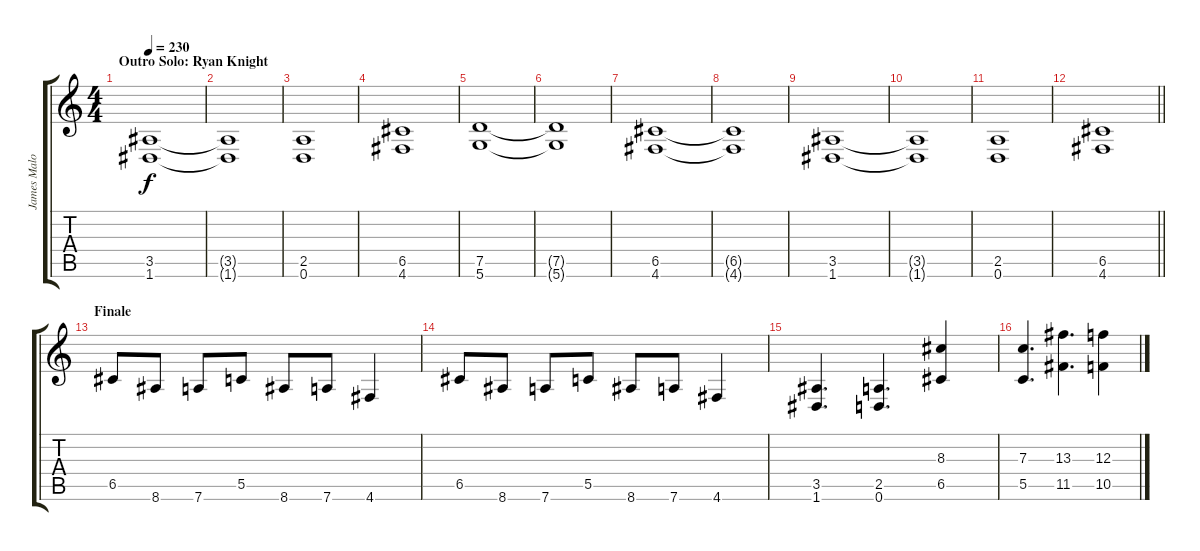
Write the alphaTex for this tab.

\track ("James Malone Rhythm" "James Malo") {instrument distortionguitar}
\staff {score tabs}
\tuning (D4 A3 F3 C3 G2 D2) {hide}
\ts (4 4)
\section ("" "Outro Solo: Ryan Knight")
\tempo 230
\clef g2
\ks c
(3.5 1.6).1{dy f} |
(3.5{t} 1.6{t}).1 |
(2.5 0.6).1 |
(6.5 4.6).1 |
(7.5 5.6).1 |
(7.5{t} 5.6{t}).1 |
(6.5 4.6).1 |
(6.5{t} 4.6{t}).1 |
(3.5 1.6).1 |
(3.5{t} 1.6{t}).1 |
(2.5 0.6).1 |
\barLineRight lightlight
(6.5 4.6).1 |
\section ("" "Finale")
6.5.8 8.6.8 7.6.8 5.5.8 8.6.8 7.6.8 4.6.4 |
6.5.8 8.6.8 7.6.8 5.5.8 8.6.8 7.6.8 4.6.4 |
(3.5 1.6).4{d} (2.5 0.6).4{d} (8.3 6.5).4 |
(7.3 5.5).4{d} (13.3 11.5).4{d} (12.3 10.5).4
